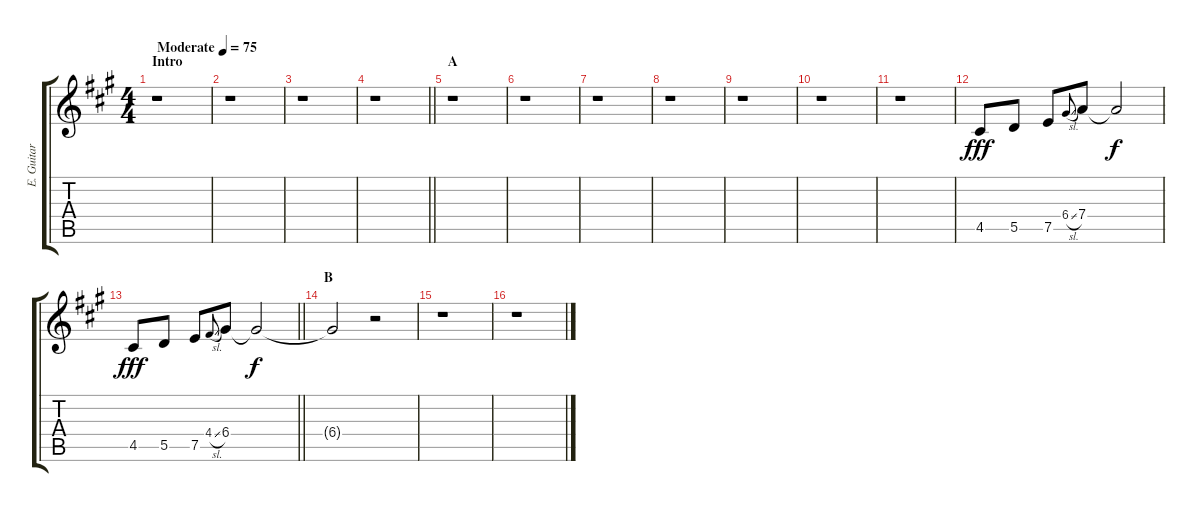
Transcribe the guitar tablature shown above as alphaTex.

\track ("E. Guitar I" "E. Guitar ") {instrument overdrivenguitar}
\staff {score tabs}
\tuning (E4 B3 G3 D3 A2 E2) {hide}
\ts (4 4)
\section ("" "Intro")
\tempo (75 "Moderate")
\clef g2
\ks a
r.1{dy fff instrument overdrivenguitar} |
r.1 |
r.1 |
\barLineRight lightlight
r.1 |
\section ("" "A")
r.1 |
r.1 |
r.1 |
r.1 |
r.1 |
r.1 |
r.1 |
4.5.8 5.5.8 7.5.8 6.4{sl}.8{gr onbeat} 7.4.8 7.4{t}.2{dy f} |
\barLineRight lightlight
4.5.8{dy fff} 5.5.8 7.5.8 4.4{sl}.8{gr onbeat} 6.4.8 6.4{t}.2{dy f} |
\section ("" "B")
6.4{t}.2 r.2 |
r.1 |
r.1
